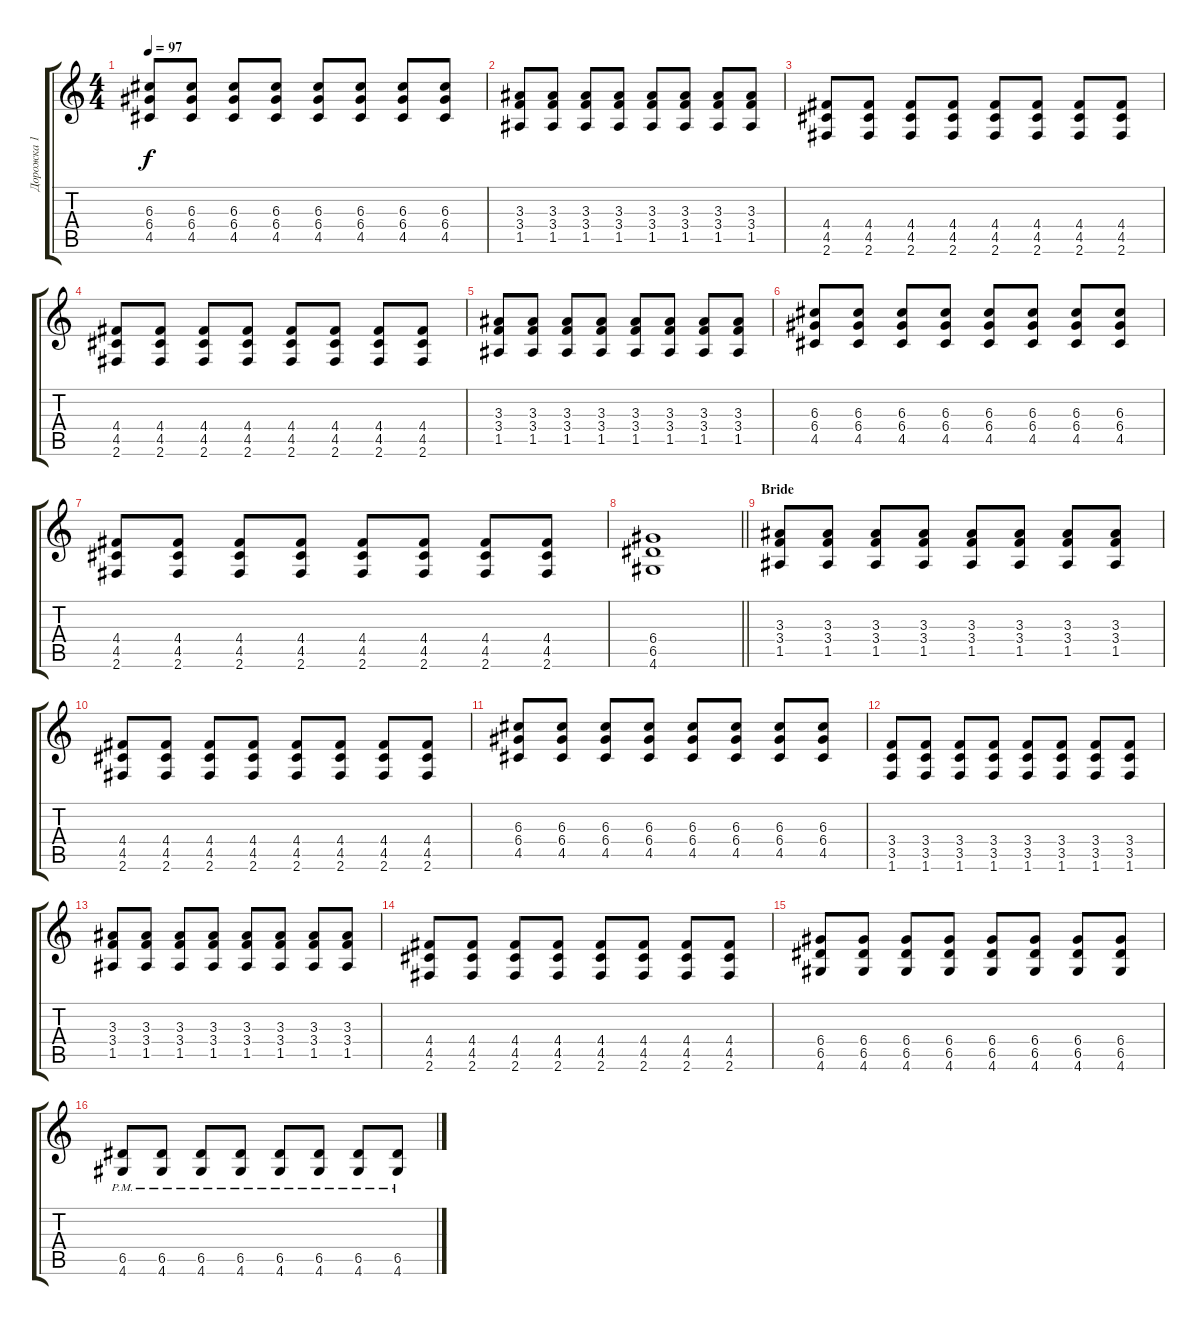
\track ("Дорожка 1" "Дорожка 1") {instrument distortionguitar}
\staff {score tabs}
\tuning (E4 B3 G3 D3 A2 E2) {hide}
\ts (4 4)
\tempo 97
\clef g2
\ks c
(6.3 6.4 4.5).8{dy f} (6.3 6.4 4.5).8 (6.3 6.4 4.5).8 (6.3 6.4 4.5).8 (6.3 6.4 4.5).8 (6.3 6.4 4.5).8 (6.3 6.4 4.5).8 (6.3 6.4 4.5).8 |
(3.3 3.4 1.5).8 (3.3 3.4 1.5).8 (3.3 3.4 1.5).8 (3.3 3.4 1.5).8 (3.3 3.4 1.5).8 (3.3 3.4 1.5).8 (3.3 3.4 1.5).8 (3.3 3.4 1.5).8 |
(4.4 4.5 2.6).8 (4.4 4.5 2.6).8 (4.4 4.5 2.6).8 (4.4 4.5 2.6).8 (4.4 4.5 2.6).8 (4.4 4.5 2.6).8 (4.4 4.5 2.6).8 (4.4 4.5 2.6).8 |
(4.4 4.5 2.6).8 (4.4 4.5 2.6).8 (4.4 4.5 2.6).8 (4.4 4.5 2.6).8 (4.4 4.5 2.6).8 (4.4 4.5 2.6).8 (4.4 4.5 2.6).8 (4.4 4.5 2.6).8 |
(3.3 3.4 1.5).8 (3.3 3.4 1.5).8 (3.3 3.4 1.5).8 (3.3 3.4 1.5).8 (3.3 3.4 1.5).8 (3.3 3.4 1.5).8 (3.3 3.4 1.5).8 (3.3 3.4 1.5).8 |
(6.3 6.4 4.5).8 (6.3 6.4 4.5).8 (6.3 6.4 4.5).8 (6.3 6.4 4.5).8 (6.3 6.4 4.5).8 (6.3 6.4 4.5).8 (6.3 6.4 4.5).8 (6.3 6.4 4.5).8 |
(4.4 4.5 2.6).8 (4.4 4.5 2.6).8 (4.4 4.5 2.6).8 (4.4 4.5 2.6).8 (4.4 4.5 2.6).8 (4.4 4.5 2.6).8 (4.4 4.5 2.6).8 (4.4 4.5 2.6).8 |
\barLineRight lightlight
(6.4 6.5 4.6).1 |
\section ("" "Bride")
(3.3 3.4 1.5).8 (3.3 3.4 1.5).8 (3.3 3.4 1.5).8 (3.3 3.4 1.5).8 (3.3 3.4 1.5).8 (3.3 3.4 1.5).8 (3.3 3.4 1.5).8 (3.3 3.4 1.5).8 |
(4.4 4.5 2.6).8 (4.4 4.5 2.6).8 (4.4 4.5 2.6).8 (4.4 4.5 2.6).8 (4.4 4.5 2.6).8 (4.4 4.5 2.6).8 (4.4 4.5 2.6).8 (4.4 4.5 2.6).8 |
(6.3 6.4 4.5).8 (6.3 6.4 4.5).8 (6.3 6.4 4.5).8 (6.3 6.4 4.5).8 (6.3 6.4 4.5).8 (6.3 6.4 4.5).8 (6.3 6.4 4.5).8 (6.3 6.4 4.5).8 |
(3.4 3.5 1.6).8 (3.4 3.5 1.6).8 (3.4 3.5 1.6).8 (3.4 3.5 1.6).8 (3.4 3.5 1.6).8 (3.4 3.5 1.6).8 (3.4 3.5 1.6).8 (3.4 3.5 1.6).8 |
(3.3 3.4 1.5).8 (3.3 3.4 1.5).8 (3.3 3.4 1.5).8 (3.3 3.4 1.5).8 (3.3 3.4 1.5).8 (3.3 3.4 1.5).8 (3.3 3.4 1.5).8 (3.3 3.4 1.5).8 |
(4.4 4.5 2.6).8 (4.4 4.5 2.6).8 (4.4 4.5 2.6).8 (4.4 4.5 2.6).8 (4.4 4.5 2.6).8 (4.4 4.5 2.6).8 (4.4 4.5 2.6).8 (4.4 4.5 2.6).8 |
(6.4 6.5 4.6).8 (6.4 6.5 4.6).8 (6.4 6.5 4.6).8 (6.4 6.5 4.6).8 (6.4 6.5 4.6).8 (6.4 6.5 4.6).8 (6.4 6.5 4.6).8 (6.4 6.5 4.6).8 |
(6.5{pm} 4.6{pm}).8 (6.5{pm} 4.6{pm}).8 (6.5{pm} 4.6{pm}).8 (6.5{pm} 4.6{pm}).8 (6.5{pm} 4.6{pm}).8 (6.5{pm} 4.6{pm}).8 (6.5{pm} 4.6{pm}).8 (6.5{pm} 4.6{pm}).8
